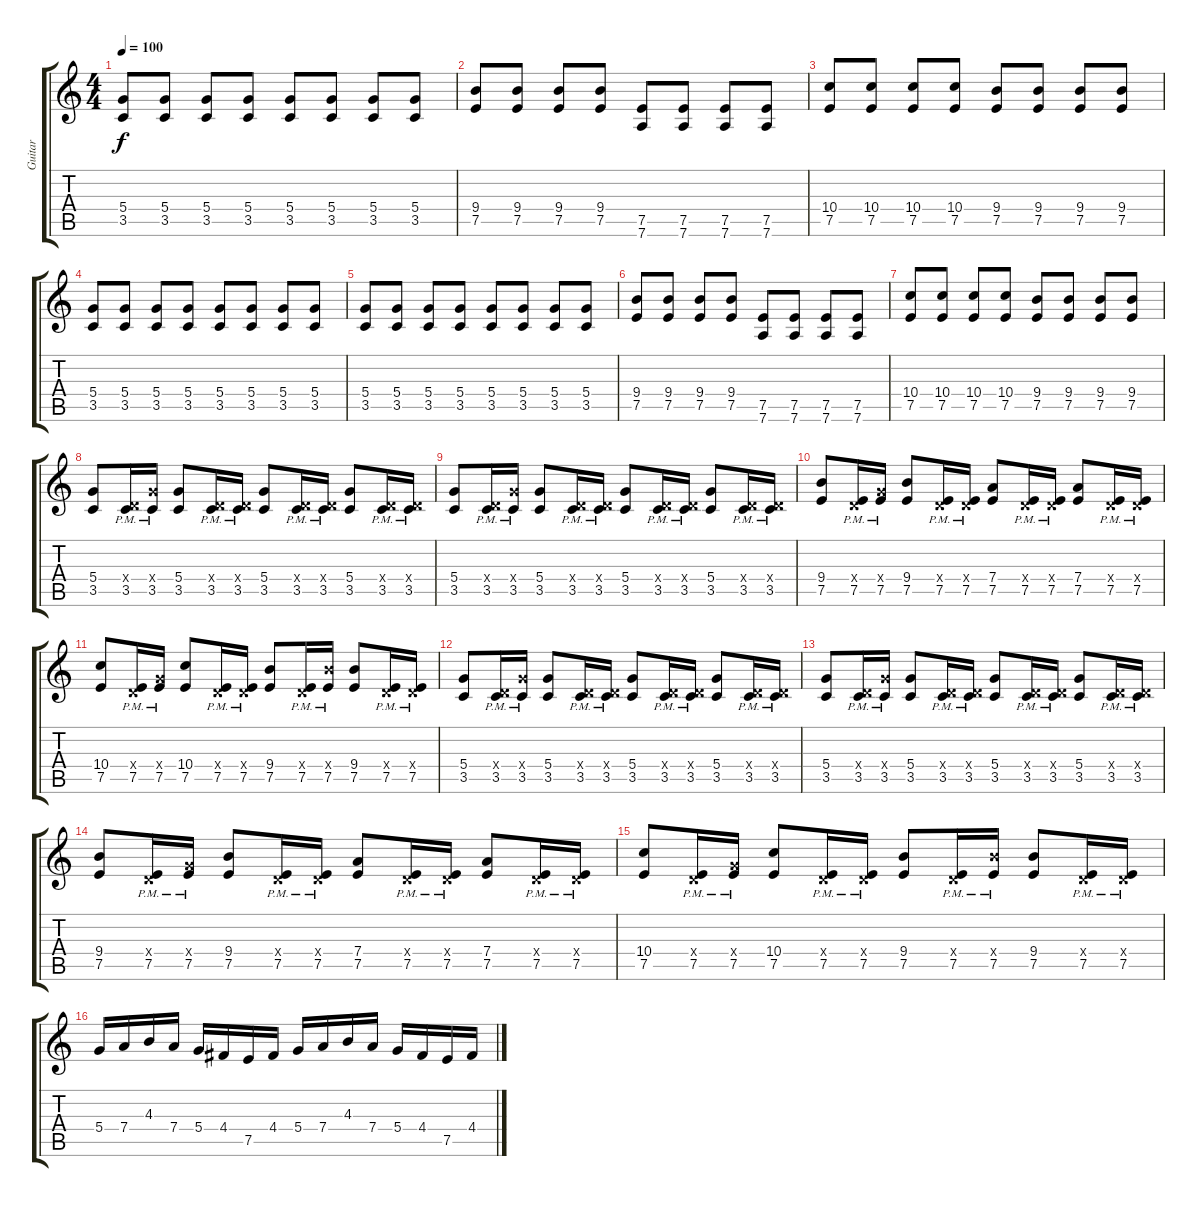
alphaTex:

\track ("Guitar" "Guitar") {instrument distortionguitar}
\staff {score tabs}
\tuning (E4 B3 G3 D3 A2 D2) {hide}
\ts (4 4)
\tempo 100
\clef g2
\ks c
(5.4 3.5).8{dy f} (5.4 3.5).8 (5.4 3.5).8 (5.4 3.5).8 (5.4 3.5).8 (5.4 3.5).8 (5.4 3.5).8 (5.4 3.5).8 |
(9.4 7.5).8 (9.4 7.5).8 (9.4 7.5).8 (9.4 7.5).8 (7.5 7.6).8 (7.5 7.6).8 (7.5 7.6).8 (7.5 7.6).8 |
(10.4 7.5).8 (10.4 7.5).8 (10.4 7.5).8 (10.4 7.5).8 (9.4 7.5).8 (9.4 7.5).8 (9.4 7.5).8 (9.4 7.5).8 |
(5.4 3.5).8 (5.4 3.5).8 (5.4 3.5).8 (5.4 3.5).8 (5.4 3.5).8 (5.4 3.5).8 (5.4 3.5).8 (5.4 3.5).8 |
(5.4 3.5).8 (5.4 3.5).8 (5.4 3.5).8 (5.4 3.5).8 (5.4 3.5).8 (5.4 3.5).8 (5.4 3.5).8 (5.4 3.5).8 |
(9.4 7.5).8 (9.4 7.5).8 (9.4 7.5).8 (9.4 7.5).8 (7.5 7.6).8 (7.5 7.6).8 (7.5 7.6).8 (7.5 7.6).8 |
(10.4 7.5).8 (10.4 7.5).8 (10.4 7.5).8 (10.4 7.5).8 (9.4 7.5).8 (9.4 7.5).8 (9.4 7.5).8 (9.4 7.5).8 |
(5.4 3.5).8 (0.4{x} 3.5{pm}).16 (5.4{x} 3.5{pm}).16 (5.4 3.5).8 (0.4{x} 3.5{pm}).16 (0.4{x} 3.5{pm}).16 (5.4 3.5).8 (0.4{x} 3.5{pm}).16 (0.4{x} 3.5{pm}).16 (5.4 3.5).8 (0.4{x} 3.5{pm}).16 (0.4{x} 3.5{pm}).16 |
(5.4 3.5).8 (0.4{x} 3.5{pm}).16 (5.4{x} 3.5{pm}).16 (5.4 3.5).8 (0.4{x} 3.5{pm}).16 (0.4{x} 3.5{pm}).16 (5.4 3.5).8 (0.4{x} 3.5{pm}).16 (0.4{x} 3.5{pm}).16 (5.4 3.5).8 (0.4{x} 3.5{pm}).16 (0.4{x} 3.5{pm}).16 |
(9.4 7.5).8 (0.4{x} 7.5{pm}).16 (5.4{x} 7.5{pm}).16 (9.4 7.5).8 (0.4{x} 7.5{pm}).16 (0.4{x} 7.5{pm}).16 (7.4 7.5).8 (0.4{x} 7.5{pm}).16 (0.4{x} 7.5{pm}).16 (7.4 7.5).8 (0.4{x} 7.5{pm}).16 (0.4{x} 7.5{pm}).16 |
(10.4 7.5).8 (0.4{x} 7.5{pm}).16 (5.4{x} 7.5{pm}).16 (10.4 7.5).8 (0.4{x} 7.5{pm}).16 (0.4{x} 7.5{pm}).16 (9.4 7.5).8 (0.4{x} 7.5{pm}).16 (9.4{x} 7.5{pm}).16 (9.4 7.5).8 (0.4{x} 7.5{pm}).16 (0.4{x} 7.5{pm}).16 |
(5.4 3.5).8 (0.4{x} 3.5{pm}).16 (5.4{x} 3.5{pm}).16 (5.4 3.5).8 (0.4{x} 3.5{pm}).16 (0.4{x} 3.5{pm}).16 (5.4 3.5).8 (0.4{x} 3.5{pm}).16 (0.4{x} 3.5{pm}).16 (5.4 3.5).8 (0.4{x} 3.5{pm}).16 (0.4{x} 3.5{pm}).16 |
(5.4 3.5).8 (0.4{x} 3.5{pm}).16 (5.4{x} 3.5{pm}).16 (5.4 3.5).8 (0.4{x} 3.5{pm}).16 (0.4{x} 3.5{pm}).16 (5.4 3.5).8 (0.4{x} 3.5{pm}).16 (0.4{x} 3.5{pm}).16 (5.4 3.5).8 (0.4{x} 3.5{pm}).16 (0.4{x} 3.5{pm}).16 |
(9.4 7.5).8 (0.4{x} 7.5{pm}).16 (5.4{x} 7.5{pm}).16 (9.4 7.5).8 (0.4{x} 7.5{pm}).16 (0.4{x} 7.5{pm}).16 (7.4 7.5).8 (0.4{x} 7.5{pm}).16 (0.4{x} 7.5{pm}).16 (7.4 7.5).8 (0.4{x} 7.5{pm}).16 (0.4{x} 7.5{pm}).16 |
(10.4 7.5).8 (0.4{x} 7.5{pm}).16 (5.4{x} 7.5{pm}).16 (10.4 7.5).8 (0.4{x} 7.5{pm}).16 (0.4{x} 7.5{pm}).16 (9.4 7.5).8 (0.4{x} 7.5{pm}).16 (9.4{x} 7.5{pm}).16 (9.4 7.5).8 (0.4{x} 7.5{pm}).16 (0.4{x} 7.5{pm}).16 |
5.4.16 7.4.16 4.3.16 7.4.16 5.4.16 4.4.16 7.5.16 4.4.16 5.4.16 7.4.16 4.3.16 7.4.16 5.4.16 4.4.16 7.5.16 4.4.16
